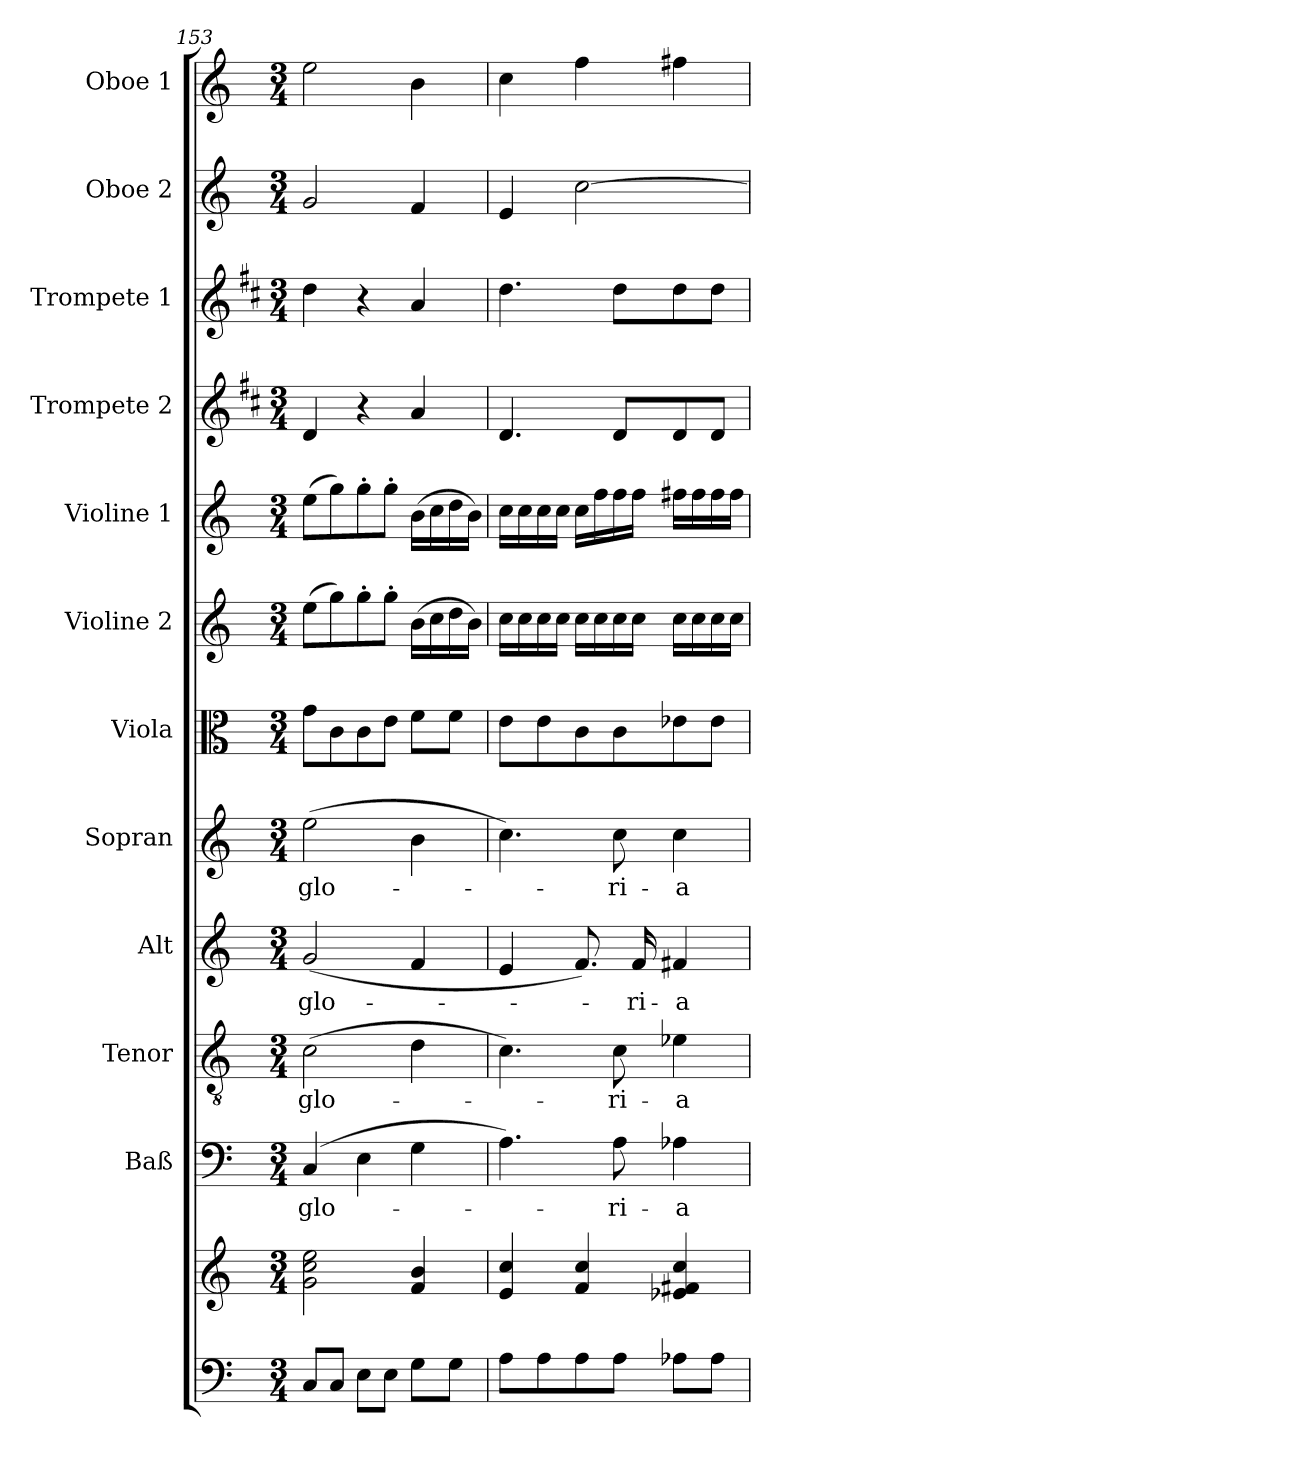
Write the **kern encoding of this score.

**kern	**kern	**kern	**text	**kern	**text	**kern	**text	**kern	**text	**kern	**kern	**kern	**kern	**kern	**kern	**kern
*part12	*part12	*part11	*part11	*part10	*part10	*part9	*part9	*part8	*part8	*part7	*part6	*part5	*part4	*part3	*part2	*part1
*staff13	*staff12	*staff11	*staff11	*staff10	*staff10	*staff9	*staff9	*staff8	*staff8	*staff7	*staff6	*staff5	*staff4	*staff3	*staff2	*staff1
*	*	*I"Baß	*	*I"Tenor	*	*I"Alt	*	*I"Sopran	*	*I"Viola	*I"Violine 2	*I"Violine 1	*I"Trompete 2	*I"Trompete 1	*I"Oboe 2	*I"Oboe 1
*	*	*I'Baß	*	*I'Ten	*	*I'Alt	*	*I'Sop	*	*I'Vla.	*I'Vln. 2	*I'Vln. 1	*I'Trp. 2	*I'Trp. 1	*I'Ob. 2	*I'Ob. 1
*clefF4	*clefG2	*clefF4	*	*clefGv2	*	*clefG2	*	*clefG2	*	*clefC3	*clefG2	*clefG2	*clefG2	*clefG2	*clefG2	*clefG2
*	*	*	*	*	*	*	*	*	*	*	*	*	*ITrd1c2	*ITrd1c2	*	*
*k[]	*k[]	*k[]	*	*k[]	*	*k[]	*	*k[]	*	*k[]	*k[]	*k[]	*k[]	*k[]	*k[]	*k[]
*C:	*C:	*C:	*	*C:	*	*C:	*	*C:	*	*C:	*C:	*C:	*C:	*C:	*C:	*C:
*M3/4	*M3/4	*M3/4	*	*M3/4	*	*M3/4	*	*M3/4	*	*M3/4	*M3/4	*M3/4	*M3/4	*M3/4	*M3/4	*M3/4
=153	=153	=153	=153	=153	=153	=153	=153	=153	=153	=153	=153	=153	=153	=153	=153	=153
!	!	!	!LO:LY:b	!	!LO:LY:b	!	!LO:LY:b	!	!LO:LY:b	!	!	!	!	!	!	!
8C/L	2g\ 2cc\ 2ee\	(4C/	glo-	(>2c\	glo-	(<2g/	glo-	(>2ee\	glo-	8g\L	(>8ee\L	(>8ee\L	4c/	4cc\	2g/	2ee\
8C/J	.	.	.	.	.	.	.	.	.	8c\	8gg\)	8gg\)	.	.	.	.
8E\L	.	4E\	.	.	.	.	.	.	.	8c\	8gg'>\	8gg'>\	4r	4r	.	.
8E\J	.	.	.	.	.	.	.	.	.	8e\J	8gg'>\J	8gg'>\J	.	.	.	.
8G\L	4f/ 4b/	4G\	.	4d\	.	4f/	.	4b\	.	8f\L	(>16b\LL	(>16b\LL	4g/	4g/	4f/	4b\
.	.	.	.	.	.	.	.	.	.	.	16cc\	16cc\	.	.	.	.
8G\J	.	.	.	.	.	.	.	.	.	8f\J	16dd\	16dd\	.	.	.	.
.	.	.	.	.	.	.	.	.	.	.	16b\JJ)	16b\JJ)	.	.	.	.
=154	=154	=154	=154	=154	=154	=154	=154	=154	=154	=154	=154	=154	=154	=154	=154	=154
8A\L	4e/ 4cc/	4.A\)	.	4.c\)	.	4e/	.	4.cc\)	.	8e\L	16cc\LL	16cc\LL	4.c/	4.cc\	4e/	4cc\
.	.	.	.	.	.	.	.	.	.	.	16cc\	16cc\	.	.	.	.
8A\	.	.	.	.	.	.	.	.	.	8e\	16cc\	16cc\	.	.	.	.
.	.	.	.	.	.	.	.	.	.	.	16cc\JJ	16cc\JJ	.	.	.	.
8A\	4f/ 4cc/	.	.	.	.	8.f/)	.	.	.	8c\	16cc\LL	16cc\LL	.	.	[2cc\	4ff\
.	.	.	.	.	.	.	.	.	.	.	16cc\	16ff\	.	.	.	.
!	!	!	!LO:LY:b	!	!LO:LY:b	!	!	!	!LO:LY:b	!	!	!	!	!	!	!
8A\J	.	8A\	-ri-	8c\	-ri-	.	.	8cc\	-ri-	8c\	16cc\	16ff\	8c/L	8cc\L	.	.
!	!	!	!	!	!	!	!LO:LY:b	!	!	!	!	!	!	!	!	!
.	.	.	.	.	.	16f/	-ri-	.	.	.	16cc\JJ	16ff\JJ	.	.	.	.
!	!	!	!LO:LY:b	!	!LO:LY:b	!	!LO:LY:b	!	!LO:LY:b	!	!	!	!	!	!	!
8A-X\L	4e-X/ 4f#X/ 4cc/	4A-X\	-a	4e-X\	-a	4f#X/	-a	4cc\	-a	8e-X\	16cc\LL	16ff#X\LL	8c/	8cc\	.	4ff#X\
.	.	.	.	.	.	.	.	.	.	.	16cc\	16ff#\	.	.	.	.
8A-\J	.	.	.	.	.	.	.	.	.	8e-\J	16cc\	16ff#\	8c/J	8cc\J	.	.
.	.	.	.	.	.	.	.	.	.	.	16cc\JJ	16ff#\JJ	.	.	.	.
=	=	=	=	=	=	=	=	=	=	=	=	=	=	=	=	=
*-	*-	*-	*-	*-	*-	*-	*-	*-	*-	*-	*-	*-	*-	*-	*-	*-
